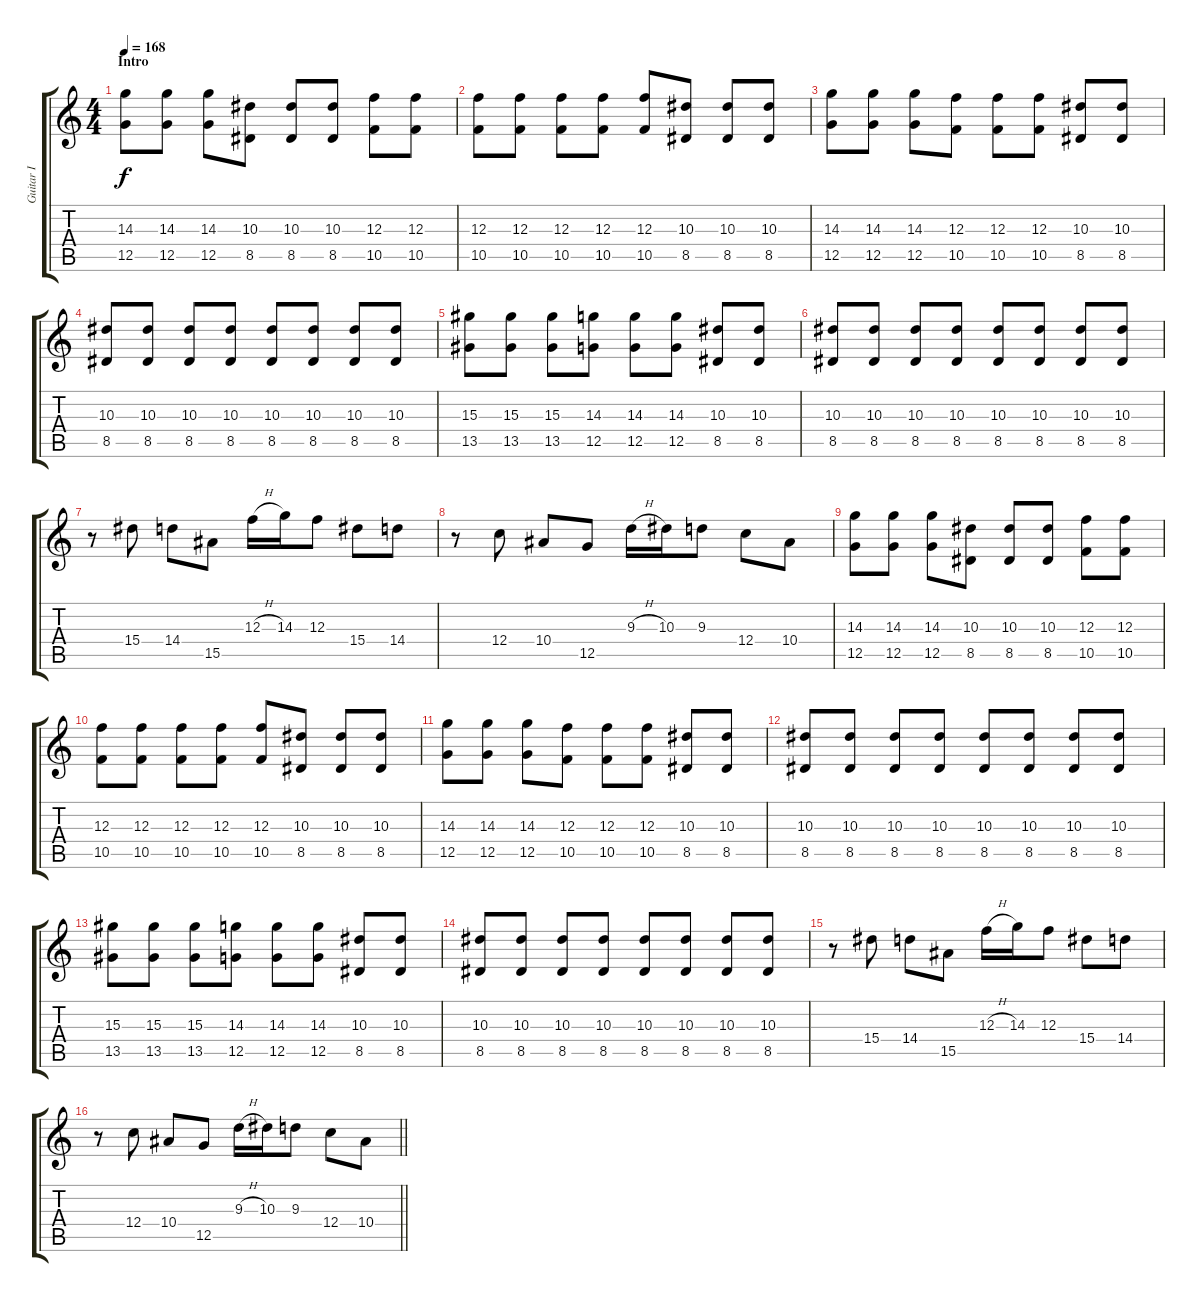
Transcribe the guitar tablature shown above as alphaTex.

\track ("Guitar I" "Guitar I") {instrument distortionguitar}
\staff {score tabs}
\tuning (D4 A3 F3 C3 G2 C2) {hide}
\ts (4 4)
\section ("" "Intro")
\tempo 168
\clef g2
\ks c
(14.3 12.5).8{dy f instrument distortionguitar} (14.3 12.5).8 (14.3 12.5).8 (10.3 8.5).8 (10.3 8.5).8 (10.3 8.5).8 (12.3 10.5).8 (12.3 10.5).8 |
(12.3 10.5).8 (12.3 10.5).8 (12.3 10.5).8 (12.3 10.5).8 (12.3 10.5).8 (10.3 8.5).8 (10.3 8.5).8 (10.3 8.5).8 |
(14.3 12.5).8 (14.3 12.5).8 (14.3 12.5).8 (12.3 10.5).8 (12.3 10.5).8 (12.3 10.5).8 (10.3 8.5).8 (10.3 8.5).8 |
(10.3 8.5).8 (10.3 8.5).8 (10.3 8.5).8 (10.3 8.5).8 (10.3 8.5).8 (10.3 8.5).8 (10.3 8.5).8 (10.3 8.5).8 |
(15.3 13.5).8 (15.3 13.5).8 (15.3 13.5).8 (14.3 12.5).8 (14.3 12.5).8 (14.3 12.5).8 (10.3 8.5).8 (10.3 8.5).8 |
(10.3 8.5).8 (10.3 8.5).8 (10.3 8.5).8 (10.3 8.5).8 (10.3 8.5).8 (10.3 8.5).8 (10.3 8.5).8 (10.3 8.5).8 |
r.8 15.4.8 14.4.8 15.5.8 12.3{h}.16 14.3.16 12.3.8 15.4.8 14.4.8 |
r.8 12.4.8 10.4.8 12.5.8 9.3{h}.16 10.3.16 9.3.8 12.4.8 10.4.8 |
(14.3 12.5).8 (14.3 12.5).8 (14.3 12.5).8 (10.3 8.5).8 (10.3 8.5).8 (10.3 8.5).8 (12.3 10.5).8 (12.3 10.5).8 |
(12.3 10.5).8 (12.3 10.5).8 (12.3 10.5).8 (12.3 10.5).8 (12.3 10.5).8 (10.3 8.5).8 (10.3 8.5).8 (10.3 8.5).8 |
(14.3 12.5).8 (14.3 12.5).8 (14.3 12.5).8 (12.3 10.5).8 (12.3 10.5).8 (12.3 10.5).8 (10.3 8.5).8 (10.3 8.5).8 |
(10.3 8.5).8 (10.3 8.5).8 (10.3 8.5).8 (10.3 8.5).8 (10.3 8.5).8 (10.3 8.5).8 (10.3 8.5).8 (10.3 8.5).8 |
(15.3 13.5).8 (15.3 13.5).8 (15.3 13.5).8 (14.3 12.5).8 (14.3 12.5).8 (14.3 12.5).8 (10.3 8.5).8 (10.3 8.5).8 |
(10.3 8.5).8 (10.3 8.5).8 (10.3 8.5).8 (10.3 8.5).8 (10.3 8.5).8 (10.3 8.5).8 (10.3 8.5).8 (10.3 8.5).8 |
r.8 15.4.8 14.4.8 15.5.8 12.3{h}.16 14.3.16 12.3.8 15.4.8 14.4.8 |
\barLineRight lightlight
r.8 12.4.8 10.4.8 12.5.8 9.3{h}.16 10.3.16 9.3.8 12.4.8 10.4.8
